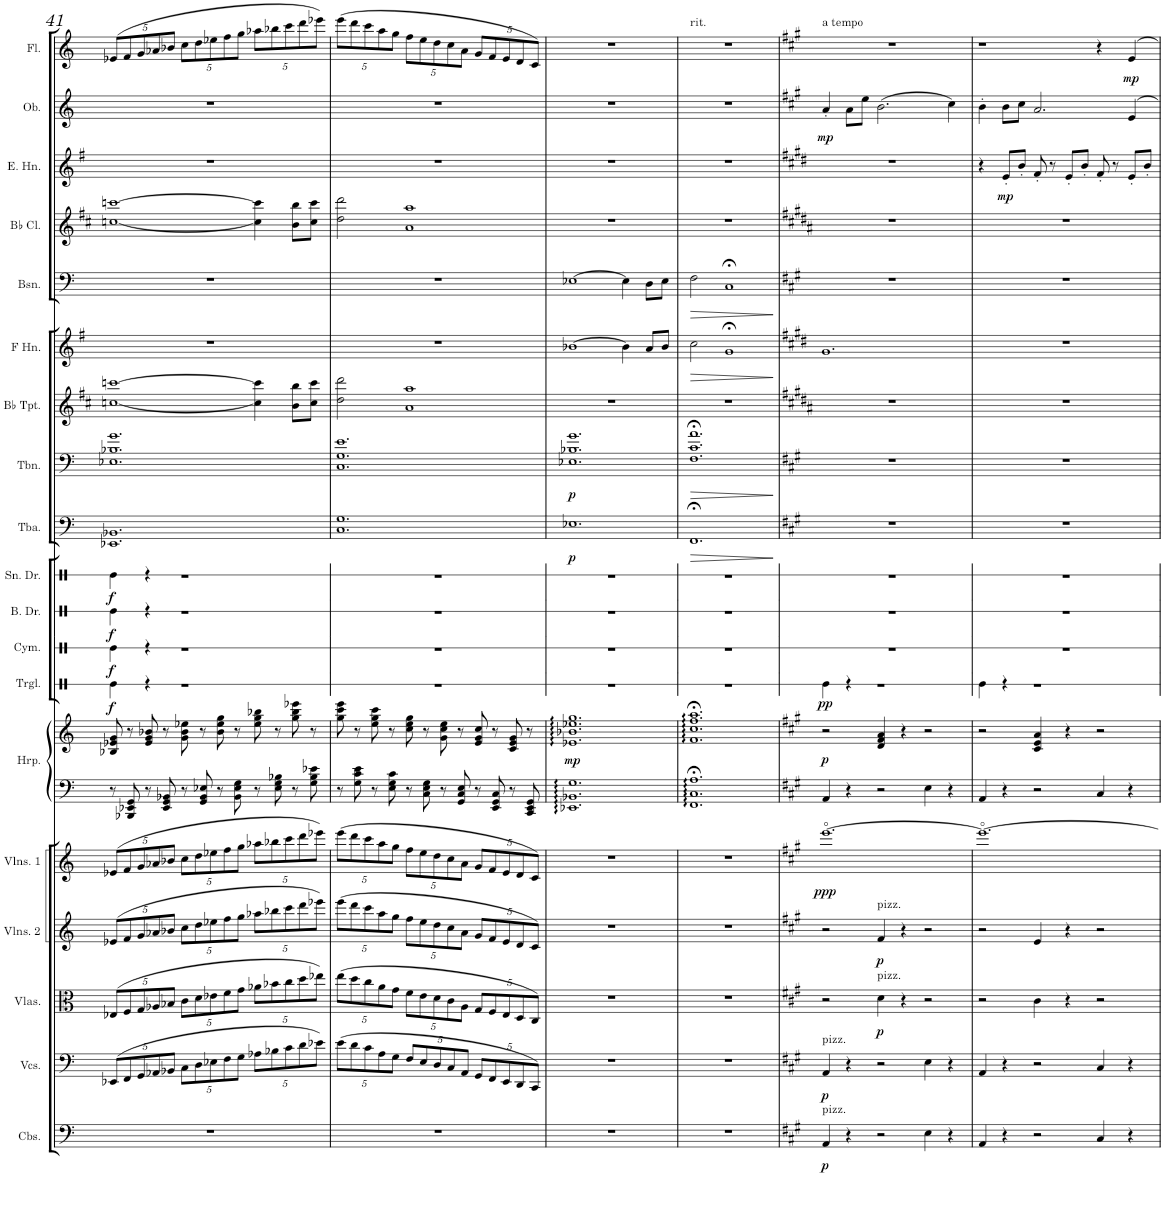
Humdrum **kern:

**kern	**dynam	**kern	**dynam	**kern	**dynam	**kern	**dynam	**kern	**dynam	**kern	**kern	**dynam	**kern	**dynam	**kern	**dynam	**kern	**dynam	**kern	**dynam	**kern	**dynam	**kern	**dynam	**kern	**kern	**dynam	**kern	**dynam	**kern	**kern	**dynam	**kern	**dynam	**kern	**dynam
*part19	*part19	*part18	*part18	*part17	*part17	*part16	*part16	*part15	*part15	*part14	*part14	*part14	*part13	*part13	*part12	*part12	*part11	*part11	*part10	*part10	*part9	*part9	*part8	*part8	*part7	*part6	*part6	*part5	*part5	*part4	*part3	*part3	*part2	*part2	*part1	*part1
*staff20	*staff20	*staff19	*staff19	*staff18	*staff18	*staff17	*staff17	*staff16	*staff16	*staff15	*staff14	*staff14/15	*staff13	*staff13	*staff12	*staff12	*staff11	*staff11	*staff10	*staff10	*staff9	*staff9	*staff8	*staff8	*staff7	*staff6	*staff6	*staff5	*staff5	*staff4	*staff3	*staff3	*staff2	*staff2	*staff1	*staff1
*I"Contrabasses	*	*I"Violoncellos	*	*I"Violas	*	*I"Violins 2	*	*I"Violins 1	*	*I"Harp	*	*	*I"Triangle	*	*I"Cymbal	*	*I"Bass Drum	*	*I"Snare Drum	*	*I"Tuba	*	*I"Trombone	*	*I"Bb Trumpet	*I"F Horn	*	*I"Bassoon	*	*I"Bb Clarinet	*I"English Horn	*	*I"Oboe	*	*I"Flute	*
*I'Cbs.	*	*I'Vcs.	*	*I'Vlas.	*	*I'Vlns. 2	*	*I'Vlns. 1	*	*I'Hrp.	*	*	*I'Trgl.	*	*I'Cym.	*	*I'B. Dr.	*	*I'Sn. Dr.	*	*I'Tba.	*	*I'Tbn.	*	*I'Bb Tpt.	*I'F Hn.	*	*I'Bsn.	*	*I'Bb Cl.	*I'E. Hn.	*	*I'Ob.	*	*I'Fl.	*
!!LO:PB:g=z
*clefF4	*	*clefF4	*	*clefC3	*	*clefG2	*	*clefG2	*	*clefF4	*clefG2	*	*clefX	*	*clefX	*	*clefX	*	*clefX	*	*clefF4	*	*clefF4	*	*clefG2	*clefG2	*	*clefF4	*	*clefG2	*clefG2	*	*clefG2	*	*clefG2	*
*Trd7c12	*	*	*	*	*	*	*	*	*	*	*	*	*	*	*	*	*	*	*	*	*	*	*	*	*Trd1c2	*Trd4c7	*	*	*	*Trd1c2	*Trd4c7	*	*	*	*	*
*k[]	*	*k[]	*	*k[]	*	*k[]	*	*k[]	*	*k[]	*k[]	*	*k[]	*	*k[]	*	*k[]	*	*k[]	*	*k[]	*	*k[]	*	*k[f#c#]	*k[f#]	*	*k[]	*	*k[f#c#]	*k[f#]	*	*k[]	*	*k[]	*
*M3/2	*	*M3/2	*	*M3/2	*	*M3/2	*	*M3/2	*	*M3/2	*M3/2	*	*M3/2	*	*M3/2	*	*M3/2	*	*M3/2	*	*M3/2	*	*M3/2	*	*M3/2	*M3/2	*	*M3/2	*	*M3/2	*M3/2	*	*M3/2	*	*M3/2	*
*	*	*Xbrackettup	*	*Xbrackettup	*	*Xbrackettup	*	*Xbrackettup	*	*	*	*	*	*	*	*	*	*	*	*	*	*	*	*	*	*	*	*	*	*	*	*	*	*	*Xbrackettup	*
=41	=41	=41	=41	=41	=41	=41	=41	=41	=41	=41	=41	=41	=41	=41	=41	=41	=41	=41	=41	=41	=41	=41	=41	=41	=41	=41	=41	=41	=41	=41	=41	=41	=41	=41	=41	=41
!	!	!	!	!	!	!	!	!	!	!	!	!	!	!LO:DY:b	!	!LO:DY:b	!	!LO:DY:b	!	!LO:DY:b	!	!	!	!	!	!	!	!	!	!	!	!	!	!	!	!
1.r	.	(10EE-X/L	.	(10E-X/L	.	(10e-X/L	.	(10e-X/L	.	8r	8B-X/ 8e-X/ 8g/	.	4Re\	f	4Re\	f	4Re\	f	4Re\	f	1.EE-X 1.BB-X	.	1.E-X 1.B-X 1.g	.	[1ccn [1cccn	1.r	.	1.r	.	[1ccn [1cccn	1.r	.	1.r	.	(10e-X/L	.
.	.	10FF/	.	10F/	.	10f/	.	10f/	.	.	.	.	.	.	.	.	.	.	.	.	.	.	.	.	.	.	.	.	.	.	.	.	.	.	10f/	.
.	.	.	.	.	.	.	.	.	.	8BBB-X/ 8EE-X/ 8GG/	8r	.	.	.	.	.	.	.	.	.	.	.	.	.	.	.	.	.	.	.	.	.	.	.	.	.
.	.	10GG/	.	10G/	.	10g/	.	10g/	.	.	.	.	.	.	.	.	.	.	.	.	.	.	.	.	.	.	.	.	.	.	.	.	.	.	10g/	.
.	.	.	.	.	.	.	.	.	.	8r	8e-/ 8g/ 8b-X/	.	4r	.	4r	.	4r	.	4r	.	.	.	.	.	.	.	.	.	.	.	.	.	.	.	.	.
.	.	10AA-X/	.	10A-X/	.	10a-X/	.	10a-X/	.	.	.	.	.	.	.	.	.	.	.	.	.	.	.	.	.	.	.	.	.	.	.	.	.	.	10a-X/	.
.	.	.	.	.	.	.	.	.	.	8EE-/ 8GG/ 8BB-X/	8r	.	.	.	.	.	.	.	.	.	.	.	.	.	.	.	.	.	.	.	.	.	.	.	.	.
.	.	10BB-X/J	.	10B-X/J	.	10b-X/J	.	10b-X/J	.	.	.	.	.	.	.	.	.	.	.	.	.	.	.	.	.	.	.	.	.	.	.	.	.	.	10b-X/J	.
.	.	10C\L	.	10c\L	.	10cc\L	.	10cc\L	.	8r	8g\ 8b-\ 8ee-X\	.	1r	.	1r	.	1r	.	1r	.	.	.	.	.	.	.	.	.	.	.	.	.	.	.	10cc\L	.
.	.	10D\	.	10d\	.	10dd\	.	10dd\	.	.	.	.	.	.	.	.	.	.	.	.	.	.	.	.	.	.	.	.	.	.	.	.	.	.	10dd\	.
.	.	.	.	.	.	.	.	.	.	8GG/ 8BB-/ 8E-X/	8r	.	.	.	.	.	.	.	.	.	.	.	.	.	.	.	.	.	.	.	.	.	.	.	.	.
.	.	10E-X\	.	10e-X\	.	10ee-X\	.	10ee-X\	.	.	.	.	.	.	.	.	.	.	.	.	.	.	.	.	.	.	.	.	.	.	.	.	.	.	10ee-X\	.
.	.	.	.	.	.	.	.	.	.	8r	8b-\ 8ee-\ 8gg\	.	.	.	.	.	.	.	.	.	.	.	.	.	.	.	.	.	.	.	.	.	.	.	.	.
.	.	10F\	.	10f\	.	10ff\	.	10ff\	.	.	.	.	.	.	.	.	.	.	.	.	.	.	.	.	.	.	.	.	.	.	.	.	.	.	10ff\	.
.	.	.	.	.	.	.	.	.	.	8BB-\ 8E-\ 8G\	8r	.	.	.	.	.	.	.	.	.	.	.	.	.	.	.	.	.	.	.	.	.	.	.	.	.
.	.	10G\J	.	10g\J	.	10gg\J	.	10gg\J	.	.	.	.	.	.	.	.	.	.	.	.	.	.	.	.	.	.	.	.	.	.	.	.	.	.	10gg\J	.
.	.	10A-X\L	.	10a-X\L	.	10aa-X\L	.	10aa-X\L	.	8r	8ee-\ 8gg\ 8bb-X\	.	.	.	.	.	.	.	.	.	.	.	.	.	4cc\] 4ccc\]	.	.	.	.	4cc\] 4ccc\]	.	.	.	.	10aa-X\L	.
.	.	10B-X\	.	10b-X\	.	10bb-X\	.	10bb-X\	.	.	.	.	.	.	.	.	.	.	.	.	.	.	.	.	.	.	.	.	.	.	.	.	.	.	10bb-X\	.
.	.	.	.	.	.	.	.	.	.	8E-\ 8G\ 8B-X\	8r	.	.	.	.	.	.	.	.	.	.	.	.	.	.	.	.	.	.	.	.	.	.	.	.	.
.	.	10c\	.	10cc\	.	10ccc\	.	10ccc\	.	.	.	.	.	.	.	.	.	.	.	.	.	.	.	.	.	.	.	.	.	.	.	.	.	.	10ccc\	.
.	.	.	.	.	.	.	.	.	.	8r	8gg\ 8bb-\ 8eee-X\	.	.	.	.	.	.	.	.	.	.	.	.	.	8b\ 8bb\L	.	.	.	.	8b\ 8bb\L	.	.	.	.	.	.
.	.	10d\	.	10dd\	.	10ddd\	.	10ddd\	.	.	.	.	.	.	.	.	.	.	.	.	.	.	.	.	.	.	.	.	.	.	.	.	.	.	10ddd\	.
.	.	.	.	.	.	.	.	.	.	8G\ 8B-\ 8e-X\	8r	.	.	.	.	.	.	.	.	.	.	.	.	.	8cc\ 8ccc\J	.	.	.	.	8cc\ 8ccc\J	.	.	.	.	.	.
.	.	10e-X\J)	.	10ee-X\J)	.	10eee-X\J)	.	10eee-X\J)	.	.	.	.	.	.	.	.	.	.	.	.	.	.	.	.	.	.	.	.	.	.	.	.	.	.	10eee-X\J)	.
=42	=42	=42	=42	=42	=42	=42	=42	=42	=42	=42	=42	=42	=42	=42	=42	=42	=42	=42	=42	=42	=42	=42	=42	=42	=42	=42	=42	=42	=42	=42	=42	=42	=42	=42	=42	=42
1.r	.	(10e\L	.	(10ee\L	.	(10eee\L	.	(10eee\L	.	8r	8gg\ 8ccc\ 8eee\	.	1.r	.	1.r	.	1.r	.	1.r	.	1.C 1.G	.	1.C 1.G 1.e	.	2dd\ 2ddd\	1.r	.	1.r	.	2dd\ 2ddd\	1.r	.	1.r	.	(10eee\L	.
.	.	10d\	.	10dd\	.	10ddd\	.	10ddd\	.	.	.	.	.	.	.	.	.	.	.	.	.	.	.	.	.	.	.	.	.	.	.	.	.	.	10ddd\	.
.	.	.	.	.	.	.	.	.	.	8G\ 8c\ 8e\	8r	.	.	.	.	.	.	.	.	.	.	.	.	.	.	.	.	.	.	.	.	.	.	.	.	.
.	.	10c\	.	10cc\	.	10ccc\	.	10ccc\	.	.	.	.	.	.	.	.	.	.	.	.	.	.	.	.	.	.	.	.	.	.	.	.	.	.	10ccc\	.
.	.	.	.	.	.	.	.	.	.	8r	8ee\ 8gg\ 8ccc\	.	.	.	.	.	.	.	.	.	.	.	.	.	.	.	.	.	.	.	.	.	.	.	.	.
.	.	10A\	.	10a\	.	10aa\	.	10aa\	.	.	.	.	.	.	.	.	.	.	.	.	.	.	.	.	.	.	.	.	.	.	.	.	.	.	10aa\	.
.	.	.	.	.	.	.	.	.	.	8E\ 8G\ 8c\	8r	.	.	.	.	.	.	.	.	.	.	.	.	.	.	.	.	.	.	.	.	.	.	.	.	.
.	.	10G\J	.	10g\J	.	10gg\J	.	10gg\J	.	.	.	.	.	.	.	.	.	.	.	.	.	.	.	.	.	.	.	.	.	.	.	.	.	.	10gg\J	.
.	.	10F/L	.	10f\L	.	10ff\L	.	10ff\L	.	8r	8cc\ 8ee\ 8gg\	.	.	.	.	.	.	.	.	.	.	.	.	.	1a 1aa	.	.	.	.	1a 1aa	.	.	.	.	10ff\L	.
.	.	10E/	.	10e\	.	10ee\	.	10ee\	.	.	.	.	.	.	.	.	.	.	.	.	.	.	.	.	.	.	.	.	.	.	.	.	.	.	10ee\	.
.	.	.	.	.	.	.	.	.	.	8C\ 8E\ 8G\	8r	.	.	.	.	.	.	.	.	.	.	.	.	.	.	.	.	.	.	.	.	.	.	.	.	.
.	.	10D/	.	10d\	.	10dd\	.	10dd\	.	.	.	.	.	.	.	.	.	.	.	.	.	.	.	.	.	.	.	.	.	.	.	.	.	.	10dd\	.
.	.	.	.	.	.	.	.	.	.	8r	8g\ 8cc\ 8ee\	.	.	.	.	.	.	.	.	.	.	.	.	.	.	.	.	.	.	.	.	.	.	.	.	.
.	.	10C/	.	10c\	.	10cc\	.	10cc\	.	.	.	.	.	.	.	.	.	.	.	.	.	.	.	.	.	.	.	.	.	.	.	.	.	.	10cc\	.
.	.	.	.	.	.	.	.	.	.	8GG/ 8C/ 8E/	8r	.	.	.	.	.	.	.	.	.	.	.	.	.	.	.	.	.	.	.	.	.	.	.	.	.
.	.	10AA/J	.	10A\J	.	10a\J	.	10a\J	.	.	.	.	.	.	.	.	.	.	.	.	.	.	.	.	.	.	.	.	.	.	.	.	.	.	10a\J	.
.	.	10GG/L	.	10G/L	.	10g/L	.	10g/L	.	8r	8e/ 8g/ 8cc/	.	.	.	.	.	.	.	.	.	.	.	.	.	.	.	.	.	.	.	.	.	.	.	10g/L	.
.	.	10FF/	.	10F/	.	10f/	.	10f/	.	.	.	.	.	.	.	.	.	.	.	.	.	.	.	.	.	.	.	.	.	.	.	.	.	.	10f/	.
.	.	.	.	.	.	.	.	.	.	8EE/ 8GG/ 8C/	8r	.	.	.	.	.	.	.	.	.	.	.	.	.	.	.	.	.	.	.	.	.	.	.	.	.
.	.	10EE/	.	10E/	.	10e/	.	10e/	.	.	.	.	.	.	.	.	.	.	.	.	.	.	.	.	.	.	.	.	.	.	.	.	.	.	10e/	.
.	.	.	.	.	.	.	.	.	.	8r	8c/ 8e/ 8g/	.	.	.	.	.	.	.	.	.	.	.	.	.	.	.	.	.	.	.	.	.	.	.	.	.
.	.	10DD/	.	10D/	.	10d/	.	10d/	.	.	.	.	.	.	.	.	.	.	.	.	.	.	.	.	.	.	.	.	.	.	.	.	.	.	10d/	.
.	.	.	.	.	.	.	.	.	.	8CC/ 8EE/ 8GG/	8r	.	.	.	.	.	.	.	.	.	.	.	.	.	.	.	.	.	.	.	.	.	.	.	.	.
.	.	10CC/J)	.	10C/J)	.	10c/J)	.	10c/J)	.	.	.	.	.	.	.	.	.	.	.	.	.	.	.	.	.	.	.	.	.	.	.	.	.	.	10c/J)	.
=43	=43	=43	=43	=43	=43	=43	=43	=43	=43	=43	=43	=43	=43	=43	=43	=43	=43	=43	=43	=43	=43	=43	=43	=43	=43	=43	=43	=43	=43	=43	=43	=43	=43	=43	=43	=43
!	!	!	!	!	!	!	!	!	!	!	!	!LO:DY:b	!	!	!	!	!	!	!	!	!	!LO:DY:b	!	!LO:DY:b	!	!	!	!	!	!	!	!	!	!	!	!
1.r	.	1.r	.	1.r	.	1.r	.	1.r	.	1.EE-X:: 1.BB-X:: 1.G::	1.e-X:: 1.b-X:: 1.ee-X:: 1.gg::	mp	1.r	.	1.r	.	1.r	.	1.r	.	1.E-X	p	1.E-X 1.B-X 1.g	p	1.r	[1b-X	.	[1E-X	.	1.r	1.r	.	1.r	.	1.r	.
.	.	.	.	.	.	.	.	.	.	.	.	.	.	.	.	.	.	.	.	.	.	.	.	.	.	4b-\]	.	4E-\]	.	.	.	.	.	.	.	.
.	.	.	.	.	.	.	.	.	.	.	.	.	.	.	.	.	.	.	.	.	.	.	.	.	.	8a/L	.	8D\L	.	.	.	.	.	.	.	.
.	.	.	.	.	.	.	.	.	.	.	.	.	.	.	.	.	.	.	.	.	.	.	.	.	.	8b-/J	.	8E-\J	.	.	.	.	.	.	.	.
=44	=44	=44	=44	=44	=44	=44	=44	=44	=44	=44	=44	=44	=44	=44	=44	=44	=44	=44	=44	=44	=44	=44	=44	=44	=44	=44	=44	=44	=44	=44	=44	=44	=44	=44	=44	=44
!	!	!	!	!	!	!	!	!	!	!	!	!	!	!	!	!	!	!	!	!	!	!	!	!	!	!	!	!	!	!	!	!	!	!	!LO:TX:a:t=rit.	!
!	!	!	!	!	!	!	!	!	!	!	!	!	!	!	!	!	!	!	!	!	!	!LO:HP:b	!	!LO:HP:b	!	!	!LO:HP:b	!	!LO:HP:b	!	!	!	!	!	!	!
1.r	.	1.r	.	1.r	.	1.r	.	1.r	.	1.FF::;< 1.C::;< 1.A::;<	1.f::;< 1.cc::;< 1.ff::;< 1.aa::;<	.	1.r	.	1.r	.	1.r	.	1.r	.	1.FF;<	>	1.F;< 1.c;< 1.a;<	>	1.r	2cc\	>	2F\	>	1.r	1.r	.	1.r	.	1.r	.
.	.	.	.	.	.	.	.	.	.	.	.	.	.	.	.	.	.	.	.	.	.	.	.	.	.	1g;<	.	1C;<	.	.	.	.	.	.	.	.
.	.	.	.	.	.	.	.	.	.	.	.	.	.	.	.	.	.	.	.	.	.	]	.	]	.	.	]	.	]	.	.	.	.	.	.	.
=45	=45	=45	=45	=45	=45	=45	=45	=45	=45	=45	=45	=45	=45	=45	=45	=45	=45	=45	=45	=45	=45	=45	=45	=45	=45	=45	=45	=45	=45	=45	=45	=45	=45	=45	=45	=45
*k[f#c#g#]	*	*k[f#c#g#]	*	*k[f#c#g#]	*	*k[f#c#g#]	*	*k[f#c#g#]	*	*k[f#c#g#]	*k[f#c#g#]	*	*	*	*	*	*	*	*	*	*k[f#c#g#]	*	*k[f#c#g#]	*	*k[f#c#g#d#a#]	*k[f#c#g#d#]	*	*k[f#c#g#]	*	*k[f#c#g#d#a#]	*k[f#c#g#d#]	*	*k[f#c#g#]	*	*k[f#c#g#]	*
!	!	!	!	!	!	!	!	!	!	!	!	!	!	!	!	!	!	!	!	!	!	!	!	!	!	!	!	!	!	!	!	!	!	!	!LO:TX:a:t=a tempo	!
!	!	!LO:TX:a:t=pizz.	!	!	!	!	!	!	!	!	!	!	!	!	!	!	!	!	!	!	!	!	!	!	!	!	!	!	!	!	!	!	!	!	!	!
!LO:TX:a:t=pizz.	!	!	!	!	!	!	!	!	!	!	!	!	!	!	!	!	!	!	!	!	!	!	!	!	!	!	!	!	!	!	!	!	!	!	!	!
!	!LO:DY:b	!	!LO:DY:b	!	!	!	!	!	!LO:DY:b	!	!	!LO:DY:b	!	!LO:DY:b	!	!	!	!	!	!	!	!	!	!	!	!	!	!	!	!	!	!	!	!LO:DY:b	!	!
4AA/	p	4AA/	p	2r	.	2r	.	[1.eee	ppp	4AA/	2r	p	4Re\	pp	1.r	.	1.r	.	1.r	.	1.r	.	1.r	.	1.r	1.g#	.	1.r	.	1.r	1.r	.	4a'/	mp	1.r	.
4r	.	4r	.	.	.	.	.	.	.	4r	.	.	4r	.	.	.	.	.	.	.	.	.	.	.	.	.	.	.	.	.	.	.	8a\L	.	.	.
.	.	.	.	.	.	.	.	.	.	.	.	.	.	.	.	.	.	.	.	.	.	.	.	.	.	.	.	.	.	.	.	.	8ee\J	.	.	.
!	!	!	!	!	!	!LO:TX:a:t=pizz.	!	!	!	!	!	!	!	!	!	!	!	!	!	!	!	!	!	!	!	!	!	!	!	!	!	!	!	!	!	!
!	!	!	!	!LO:TX:a:t=pizz.	!	!	!	!	!	!	!	!	!	!	!	!	!	!	!	!	!	!	!	!	!	!	!	!	!	!	!	!	!	!	!	!
!	!	!	!	!	!LO:DY:b	!	!LO:DY:b	!	!	!	!	!	!	!	!	!	!	!	!	!	!	!	!	!	!	!	!	!	!	!	!	!	!	!	!	!
2r	.	2r	.	4d\	p	4f#/	p	.	.	2r	4d/ 4f#/ 4a/	.	1r	.	.	.	.	.	.	.	.	.	.	.	.	.	.	.	.	.	.	.	(2.b\	.	.	.
.	.	.	.	4r	.	4r	.	.	.	.	4r	.	.	.	.	.	.	.	.	.	.	.	.	.	.	.	.	.	.	.	.	.	.	.	.	.
4E\	.	4E\	.	2r	.	2r	.	.	.	4E\	2r	.	.	.	.	.	.	.	.	.	.	.	.	.	.	.	.	.	.	.	.	.	.	.	.	.
4r	.	4r	.	.	.	.	.	.	.	4r	.	.	.	.	.	.	.	.	.	.	.	.	.	.	.	.	.	.	.	.	.	.	4cc#\)	.	.	.
=46	=46	=46	=46	=46	=46	=46	=46	=46	=46	=46	=46	=46	=46	=46	=46	=46	=46	=46	=46	=46	=46	=46	=46	=46	=46	=46	=46	=46	=46	=46	=46	=46	=46	=46	=46	=46
4AA/	.	4AA/	.	2r	.	2r	.	1.eee_	.	4AA/	2r	.	4Re\	.	1.r	.	1.r	.	1.r	.	1.r	.	1.r	.	1.r	1.r	.	1.r	.	1.r	4r	.	4b'\	.	1r	.
!	!	!	!	!	!	!	!	!	!	!	!	!	!	!	!	!	!	!	!	!	!	!	!	!	!	!	!	!	!	!	!	!LO:DY:b	!	!	!	!
4r	.	4r	.	.	.	.	.	.	.	4r	.	.	4r	.	.	.	.	.	.	.	.	.	.	.	.	.	.	.	.	.	8e'/L	mp	8b\L	.	.	.
.	.	.	.	.	.	.	.	.	.	.	.	.	.	.	.	.	.	.	.	.	.	.	.	.	.	.	.	.	.	.	8b'/J	.	8cc#\J	.	.	.
2r	.	2r	.	4c#\	.	4e/	.	.	.	2r	4c#/ 4e/ 4a/	.	1r	.	.	.	.	.	.	.	.	.	.	.	.	.	.	.	.	.	8f#'/	.	2.a/	.	.	.
.	.	.	.	.	.	.	.	.	.	.	.	.	.	.	.	.	.	.	.	.	.	.	.	.	.	.	.	.	.	.	8r	.	.	.	.	.
.	.	.	.	4r	.	4r	.	.	.	.	4r	.	.	.	.	.	.	.	.	.	.	.	.	.	.	.	.	.	.	.	8e'/L	.	.	.	.	.
.	.	.	.	.	.	.	.	.	.	.	.	.	.	.	.	.	.	.	.	.	.	.	.	.	.	.	.	.	.	.	8b'/J	.	.	.	.	.
4C#/	.	4C#/	.	2r	.	2r	.	.	.	4C#/	2r	.	.	.	.	.	.	.	.	.	.	.	.	.	.	.	.	.	.	.	8f#'/	.	.	.	4r	.
.	.	.	.	.	.	.	.	.	.	.	.	.	.	.	.	.	.	.	.	.	.	.	.	.	.	.	.	.	.	.	8r	.	.	.	.	.
!	!	!	!	!	!	!	!	!	!	!	!	!	!	!	!	!	!	!	!	!	!	!	!	!	!	!	!	!	!	!	!	!	!	!	!	!LO:DY:b
4r	.	4r	.	.	.	.	.	.	.	4r	.	.	.	.	.	.	.	.	.	.	.	.	.	.	.	.	.	.	.	.	8e'/L	.	4e/	.	4e/	mp
.	.	.	.	.	.	.	.	.	.	.	.	.	.	.	.	.	.	.	.	.	.	.	.	.	.	.	.	.	.	.	8b'/J	.	.	.	.	.
=	=	=	=	=	=	=	=	=	=	=	=	=	=	=	=	=	=	=	=	=	=	=	=	=	=	=	=	=	=	=	=	=	=	=	=	=
*-	*-	*-	*-	*-	*-	*-	*-	*-	*-	*-	*-	*-	*-	*-	*-	*-	*-	*-	*-	*-	*-	*-	*-	*-	*-	*-	*-	*-	*-	*-	*-	*-	*-	*-	*-	*-
